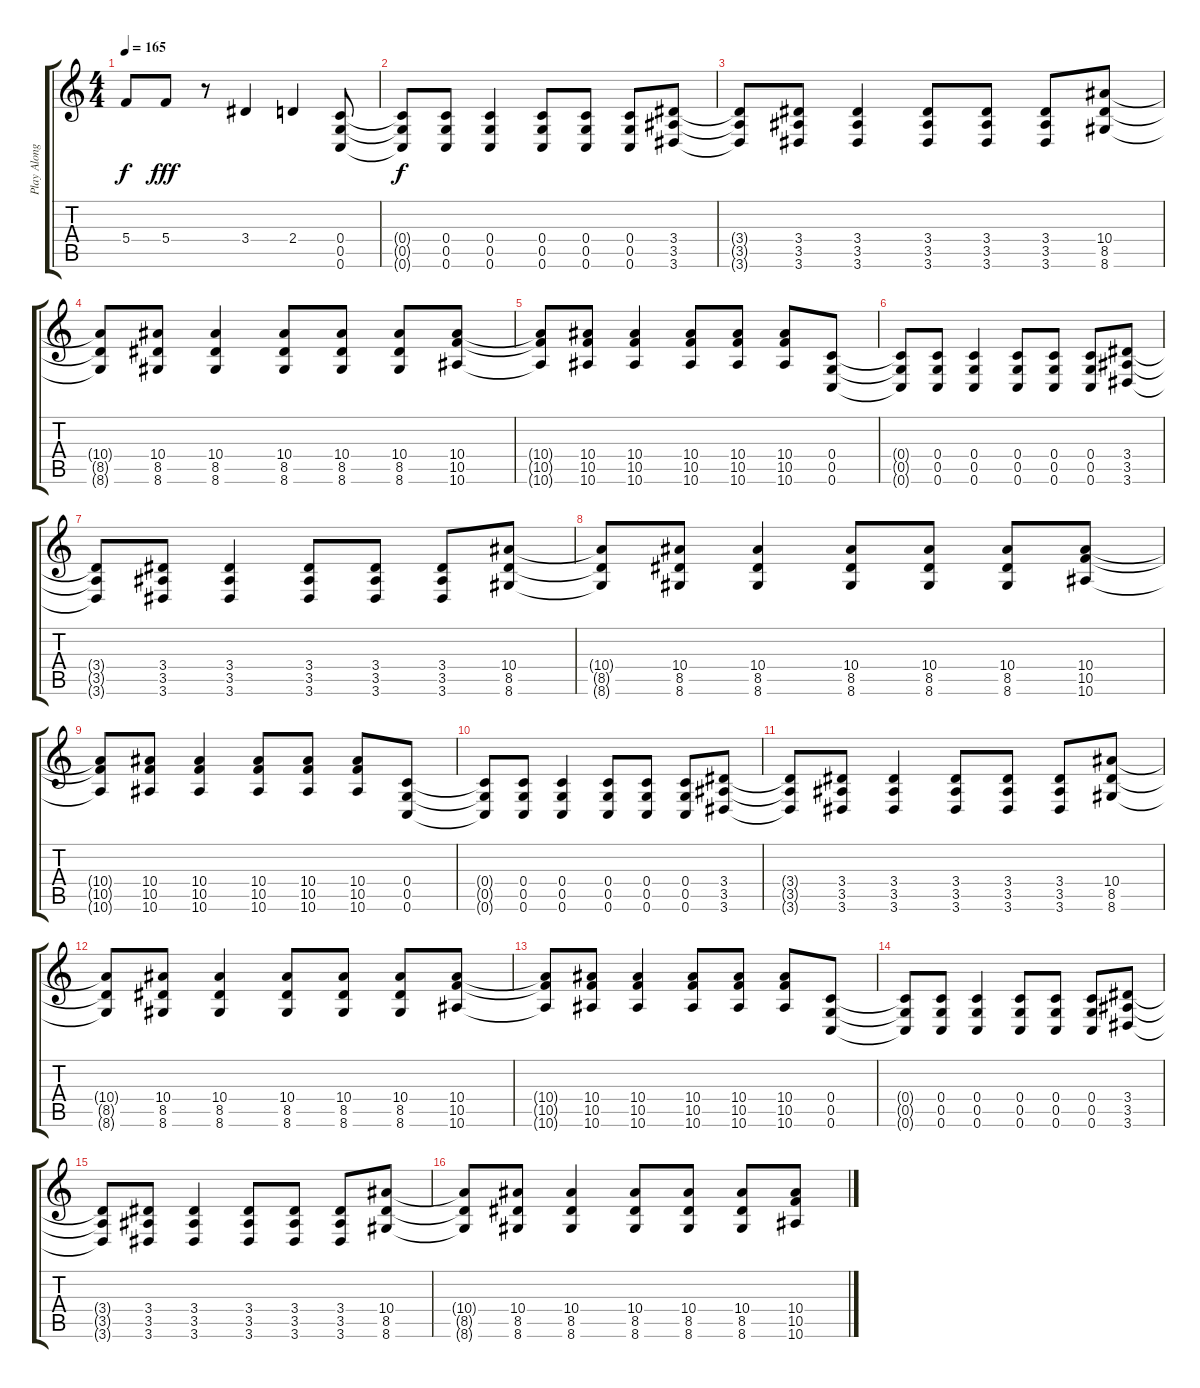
\track ("Play Along" "Play Along") {instrument distortionguitar}
\staff {score tabs}
\tuning (D4 A3 F3 C3 G2 C2) {hide}
\ts (4 4)
\tempo 165
\clef g2
\ks c
5.4{t}.8{dy f} 5.4.8{dy fff} r.8 3.4.4 2.4.4 (0.4 0.5 0.6).8 |
(0.4{t} 0.5{t} 0.6{t}).8{dy f} (0.4 0.5 0.6).8 (0.4 0.5 0.6).4 (0.4 0.5 0.6).8 (0.4 0.5 0.6).8 (0.4 0.5 0.6).8 (3.4 3.5 3.6).8 |
(3.4{t} 3.5{t} 3.6{t}).8 (3.4 3.5 3.6).8 (3.4 3.5 3.6).4 (3.4 3.5 3.6).8 (3.4 3.5 3.6).8 (3.4 3.5 3.6).8 (10.4 8.5 8.6).8 |
(10.4{t} 8.5{t} 8.6{t}).8 (10.4 8.5 8.6).8 (10.4 8.5 8.6).4 (10.4 8.5 8.6).8 (10.4 8.5 8.6).8 (10.4 8.5 8.6).8 (10.4 10.5 10.6).8 |
(10.4{t} 10.5{t} 10.6{t}).8 (10.4 10.5 10.6).8 (10.4 10.5 10.6).4 (10.4 10.5 10.6).8 (10.4 10.5 10.6).8 (10.4 10.5 10.6).8 (0.4 0.5 0.6).8 |
(0.4{t} 0.5{t} 0.6{t}).8 (0.4 0.5 0.6).8 (0.4 0.5 0.6).4 (0.4 0.5 0.6).8 (0.4 0.5 0.6).8 (0.4 0.5 0.6).8 (3.4 3.5 3.6).8 |
(3.4{t} 3.5{t} 3.6{t}).8 (3.4 3.5 3.6).8 (3.4 3.5 3.6).4 (3.4 3.5 3.6).8 (3.4 3.5 3.6).8 (3.4 3.5 3.6).8 (10.4 8.5 8.6).8 |
(10.4{t} 8.5{t} 8.6{t}).8 (10.4 8.5 8.6).8 (10.4 8.5 8.6).4 (10.4 8.5 8.6).8 (10.4 8.5 8.6).8 (10.4 8.5 8.6).8 (10.4 10.5 10.6).8 |
(10.4{t} 10.5{t} 10.6{t}).8 (10.4 10.5 10.6).8 (10.4 10.5 10.6).4 (10.4 10.5 10.6).8 (10.4 10.5 10.6).8 (10.4 10.5 10.6).8 (0.4 0.5 0.6).8 |
(0.4{t} 0.5{t} 0.6{t}).8 (0.4 0.5 0.6).8 (0.4 0.5 0.6).4 (0.4 0.5 0.6).8 (0.4 0.5 0.6).8 (0.4 0.5 0.6).8 (3.4 3.5 3.6).8 |
(3.4{t} 3.5{t} 3.6{t}).8 (3.4 3.5 3.6).8 (3.4 3.5 3.6).4 (3.4 3.5 3.6).8 (3.4 3.5 3.6).8 (3.4 3.5 3.6).8 (10.4 8.5 8.6).8 |
(10.4{t} 8.5{t} 8.6{t}).8 (10.4 8.5 8.6).8 (10.4 8.5 8.6).4 (10.4 8.5 8.6).8 (10.4 8.5 8.6).8 (10.4 8.5 8.6).8 (10.4 10.5 10.6).8 |
(10.4{t} 10.5{t} 10.6{t}).8 (10.4 10.5 10.6).8 (10.4 10.5 10.6).4 (10.4 10.5 10.6).8 (10.4 10.5 10.6).8 (10.4 10.5 10.6).8 (0.4 0.5 0.6).8 |
(0.4{t} 0.5{t} 0.6{t}).8 (0.4 0.5 0.6).8 (0.4 0.5 0.6).4 (0.4 0.5 0.6).8 (0.4 0.5 0.6).8 (0.4 0.5 0.6).8 (3.4 3.5 3.6).8 |
(3.4{t} 3.5{t} 3.6{t}).8 (3.4 3.5 3.6).8 (3.4 3.5 3.6).4 (3.4 3.5 3.6).8 (3.4 3.5 3.6).8 (3.4 3.5 3.6).8 (10.4 8.5 8.6).8 |
(10.4{t} 8.5{t} 8.6{t}).8 (10.4 8.5 8.6).8 (10.4 8.5 8.6).4 (10.4 8.5 8.6).8 (10.4 8.5 8.6).8 (10.4 8.5 8.6).8 (10.4 10.5 10.6).8
